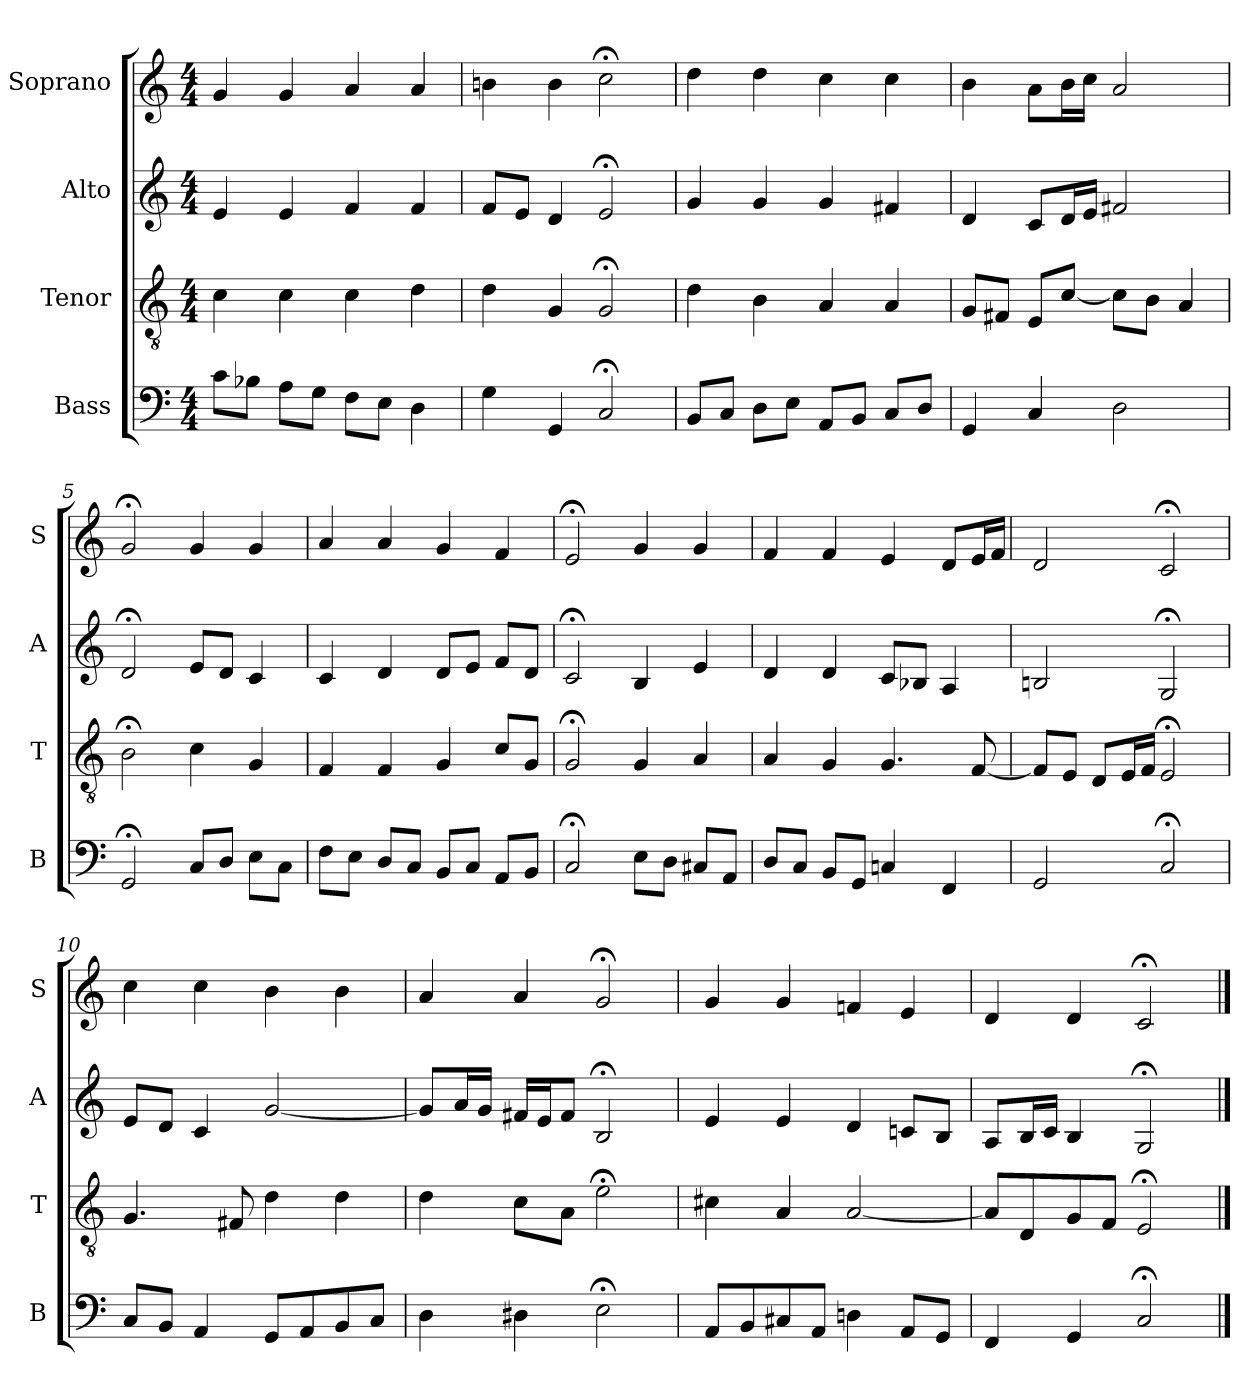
**kern	**kern	**kern	**kern
*part4	*part3	*part2	*part1
*staff4	*staff3	*staff2	*staff1
*I"Bass	*I"Tenor	*I"Alto	*I"Soprano
*I'B	*I'T	*I'A	*I'S
*clefF4	*clefGv2	*clefG2	*clefG2
*k[]	*k[]	*k[]	*k[]
*C:	*C:	*C:	*C:
*M4/4	*M4/4	*M4/4	*M4/4
*MM100	*MM100	*MM100	*MM100
=1	=1	=1	=1
8cL	4c	4e	4g
8B-XJ	.	.	.
8AL	4c	4e	4g
8GJ	.	.	.
8FL	4c	4f	4a
8EJ	.	.	.
4D	4d	4f	4a
=2	=2	=2	=2
4G	4d	8fL	4bn
.	.	8eJ	.
4GG	4G	4d	4b
2C;<	2G;<	2e;<	2cc;<
=3	=3	=3	=3
8BBL	4d	4g	4dd
8CJ	.	.	.
8DL	4B	4g	4dd
8EJ	.	.	.
8AAL	4A	4g	4cc
8BBJ	.	.	.
8CL	4A	4f#X	4cc
8DJ	.	.	.
=4	=4	=4	=4
4GG	8GL	4d	4b
.	8F#XJ	.	.
4C	8EL	8cL	8aL
.	[8cJ	16dL	16bL
.	.	16eJJ	16ccJJ
2D	8cL]	2f#X	2a
.	8BJ	.	.
.	4A	.	.
=5	=5	=5	=5
2GG;<	2B;<	2d;<	2g;<
8CL	4c	8eL	4g
8DJ	.	8dJ	.
8EL	4G	4c	4g
8CJ	.	.	.
=6	=6	=6	=6
8FL	4F	4c	4a
8EJ	.	.	.
8DL	4F	4d	4a
8CJ	.	.	.
8BBL	4G	8dL	4g
8CJ	.	8eJ	.
8AAL	8cL	8fL	4f
8BBJ	8GJ	8dJ	.
=7	=7	=7	=7
2C;<	2G;<	2c;<	2e;<
8EL	4G	4B	4g
8DJ	.	.	.
8C#XL	4A	4e	4g
8AAJ	.	.	.
=8	=8	=8	=8
8DL	4A	4d	4f
8CJ	.	.	.
8BBL	4G	4d	4f
8GGJ	.	.	.
4Cn	4.G	8cL	4e
.	.	8B-XJ	.
4FF	.	4A	8dL
.	[8F	.	16eL
.	.	.	16fJJ
=9	=9	=9	=9
2GG	8FL]	2Bn	2d
.	8EJ	.	.
.	8DL	.	.
.	16EL	.	.
.	16FJJ	.	.
2C;<	2E;<	2G;<	2c;<
=10	=10	=10	=10
8CL	4.G	8eL	4cc
8BBJ	.	8dJ	.
4AA	.	4c	4cc
.	8F#X	.	.
8GGL	4d	[2g	4b
8AA	.	.	.
8BB	4d	.	4b
8CJ	.	.	.
=11	=11	=11	=11
4D	4d	8gL]	4a
.	.	16aL	.
.	.	16gJJ	.
4D#X	8cL	16f#XLL	4a
.	.	16eJ	.
.	8AJ	8f#J	.
2E;<	2e;<	2B;<	2g;<
=12	=12	=12	=12
8AAL	4c#X	4e	4g
8BB	.	.	.
8C#X	4A	4e	4g
8AAJ	.	.	.
4Dn	[2A	4d	4fn
8AAL	.	8cnL	4e
8GGJ	.	8BJ	.
=13	=13	=13	=13
4FF	8AL]	8AL	4d
.	8D	16BL	.
.	.	16cJJ	.
4GG	8G	4B	4d
.	8FJ	.	.
2C;<	2E;<	2G;<	2c;<
==	==	==	==
*-	*-	*-	*-
